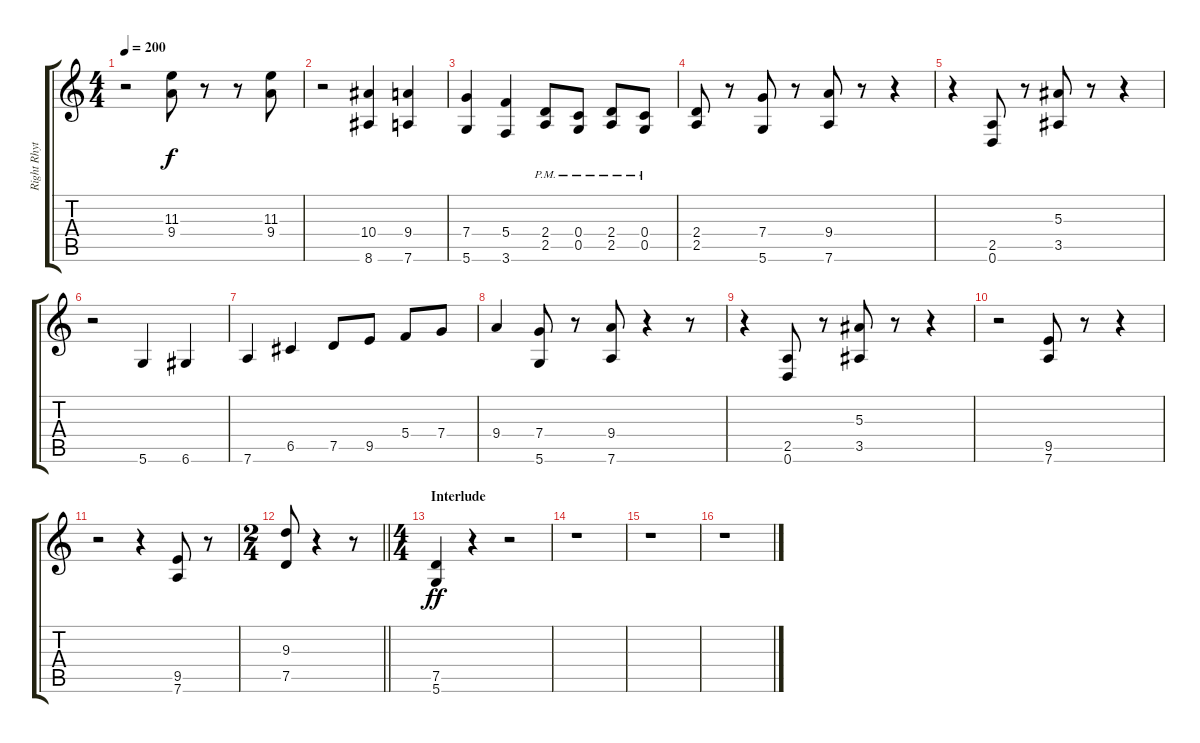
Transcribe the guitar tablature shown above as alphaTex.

\track ("Right Rhythm Gtr" "Right Rhyt") {instrument distortionguitar}
\staff {score tabs}
\tuning (D4 A3 F3 C3 G2 D2) {hide}
\ts (4 4)
\tempo 200
\clef g2
\ks c
r.2{dy f} (11.3 9.4).8 r.8 r.8 (11.3 9.4).8 |
r.2 (10.4 8.6).4 (9.4 7.6).4 |
(7.4 5.6).4 (5.4 3.6).4 (2.4{pm} 2.5{pm}).8 (0.4{pm} 0.5{pm}).8 (2.4{pm} 2.5{pm}).8 (0.4{pm} 0.5{pm}).8 |
(2.4 2.5).8 r.8 (7.4 5.6).8 r.8 (9.4 7.6).8 r.8 r.4 |
r.4 (2.5 0.6).8 r.8 (5.3 3.5).8 r.8 r.4 |
r.2 5.6.4 6.6.4 |
7.6.4 6.5.4 7.5.8 9.5.8 5.4.8 7.4.8 |
9.4.4 (7.4 5.6).8 r.8 (9.4 7.6).8 r.4 r.8 |
r.4 (2.5 0.6).8 r.8 (5.3 3.5).8 r.8 r.4 |
r.2 (9.5 7.6).8 r.8 r.4 |
r.2 r.4 (9.5 7.6).8 r.8 |
\ts (2 4)
\barLineRight lightlight
(9.3 7.5).8 r.4 r.8 |
\ts (4 4)
\section ("" "Interlude")
(7.5 5.6).4{dy ff} r.4 r.2 |
r.1 |
r.1 |
r.1
